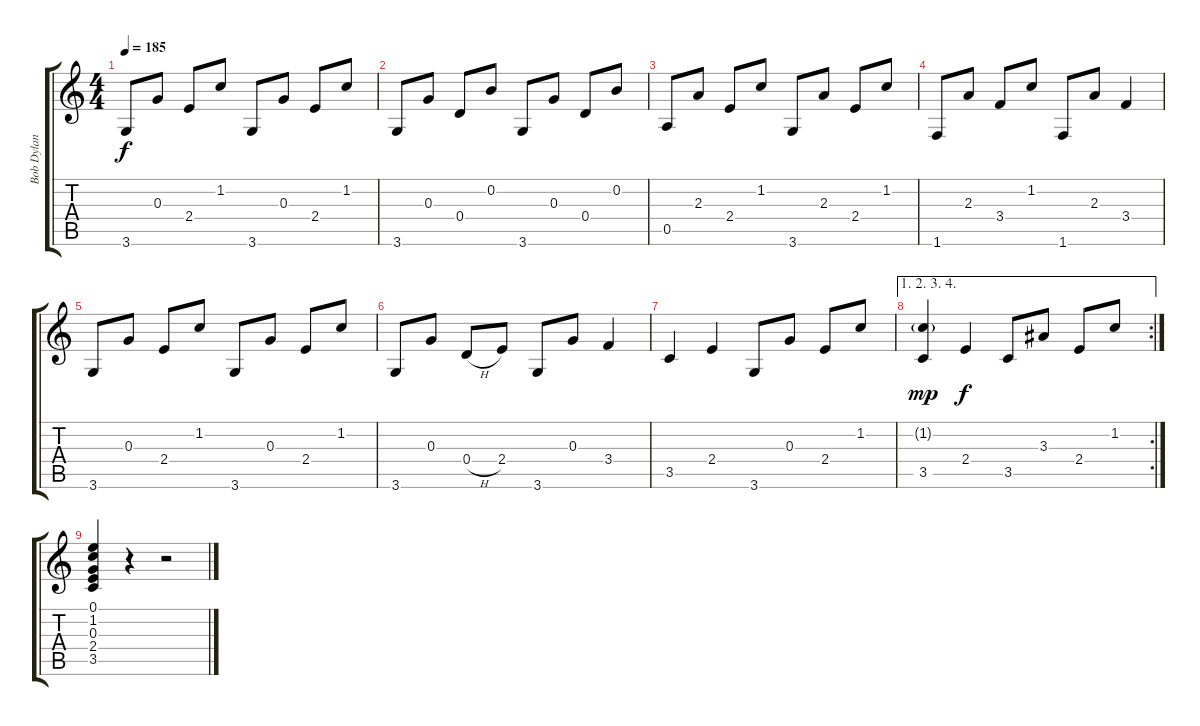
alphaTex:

\track ("Bob Dylan " "Bob Dylan ") {instrument acousticguitarnylon}
\staff {score tabs}
\tuning (E4 B3 G3 D3 A2 E2) {hide}
\ts (4 4)
\tempo 185
\clef g2
\ks c
3.6.8{dy f} 0.3.8 2.4.8 1.2.8 3.6.8 0.3.8 2.4.8 1.2.8 |
3.6.8 0.3.8 0.4.8 0.2.8 3.6.8 0.3.8 0.4.8 0.2.8 |
0.5.8 2.3.8 2.4.8 1.2.8 3.6.8 2.3.8 2.4.8 1.2.8 |
1.6.8 2.3.8 3.4.8 1.2.8 1.6.8 2.3.8 3.4.4 |
3.6.8 0.3.8 2.4.8 1.2.8 3.6.8 0.3.8 2.4.8 1.2.8 |
3.6.8 0.3.8 0.4{h}.8 2.4.8 3.6.8 0.3.8 3.4.4 |
3.5.4 2.4.4 3.6.8 0.3.8 2.4.8 1.2.8 |
\ae (1 2 3 4)
\rc 2
(1.2{g} 3.5).4{dy mp} 2.4.4{dy f} 3.5.8 3.3.8 2.4.8 1.2.8 |
(0.1 1.2 0.3 2.4 3.5).4 r.4 r.2
